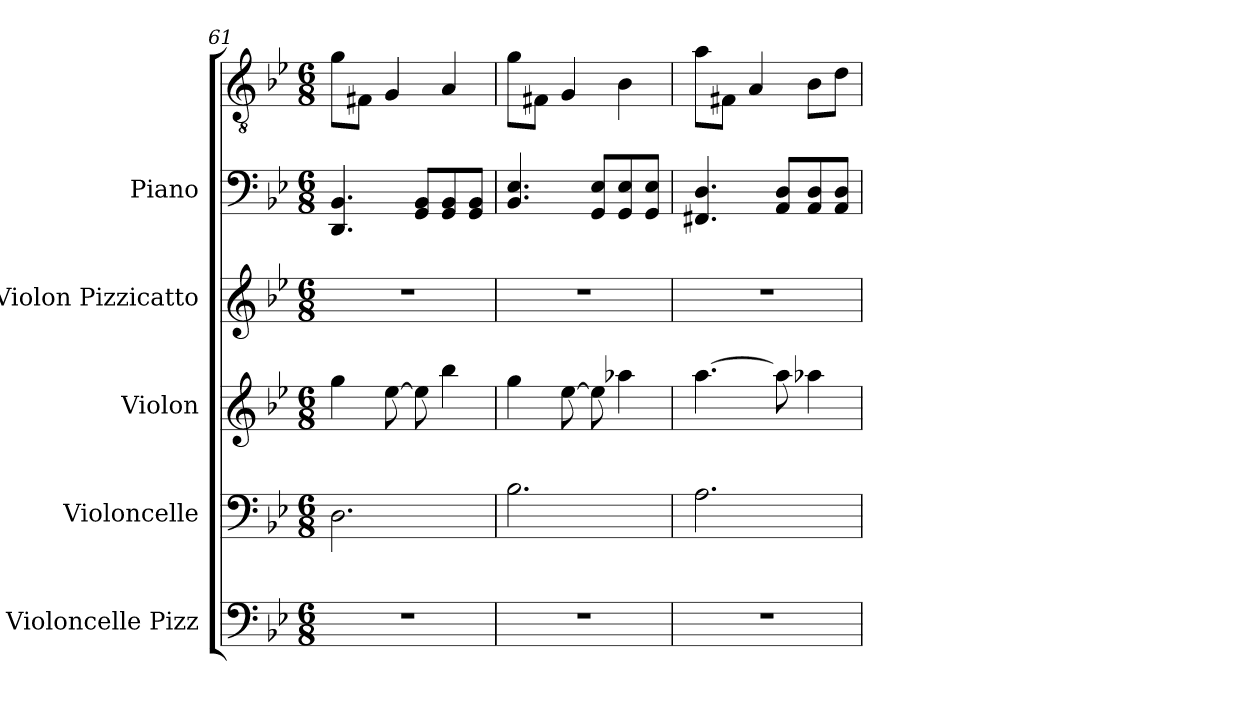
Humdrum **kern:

**kern	**kern	**kern	**kern	**kern	**kern
*part5	*part4	*part3	*part2	*part1	*part1
*staff6	*staff5	*staff4	*staff3	*staff2	*staff1
*I"Violoncelle Pizz	*I"Violoncelle	*I"Violon	*I"Violon Pizzicatto	*I"Piano	*
*I'Vlc Pizz	*I'Vlc	*I'Vln.	*I'Vln. Pizz.	*I'Pia.	*
*clefF4	*clefF4	*clefG2	*clefG2	*clefF4	*clefGv2
*k[b-e-]	*k[b-e-]	*k[b-e-]	*k[b-e-]	*k[b-e-]	*k[b-e-]
*M6/8	*M6/8	*M6/8	*M6/8	*M6/8	*M6/8
=61	=61	=61	=61	=61	=61
2.r	2.D\	4gg\	2.r	4.DD/ 4.BB-/	8g\L
.	.	.	.	.	8F#X\J
.	.	[8ee-\	.	.	4G/
.	.	8ee-\]	.	8GG/ 8BB-/L	.
.	.	4bb-\	.	8GG/ 8BB-/	4A/
.	.	.	.	8GG/ 8BB-/J	.
=62	=62	=62	=62	=62	=62
2.r	2.B-\	4gg\	2.r	4.BB-/ 4.E-/	8g\L
.	.	.	.	.	8F#X\J
.	.	[8ee-\	.	.	4G/
.	.	8ee-\]	.	8GG/ 8E-/L	.
.	.	4aa-X\	.	8GG/ 8E-/	4B-\
.	.	.	.	8GG/ 8E-/J	.
=63	=63	=63	=63	=63	=63
2.r	2.A\	[4.aa\	2.r	4.FF#X/ 4.D/	8a\L
.	.	.	.	.	8F#X\J
.	.	.	.	.	4A/
.	.	8aa\]	.	8AA/ 8D/L	.
.	.	4aa-X\	.	8AA/ 8D/	8B-\L
.	.	.	.	8AA/ 8D/J	8d\J
=	=	=	=	=	=
*-	*-	*-	*-	*-	*-
